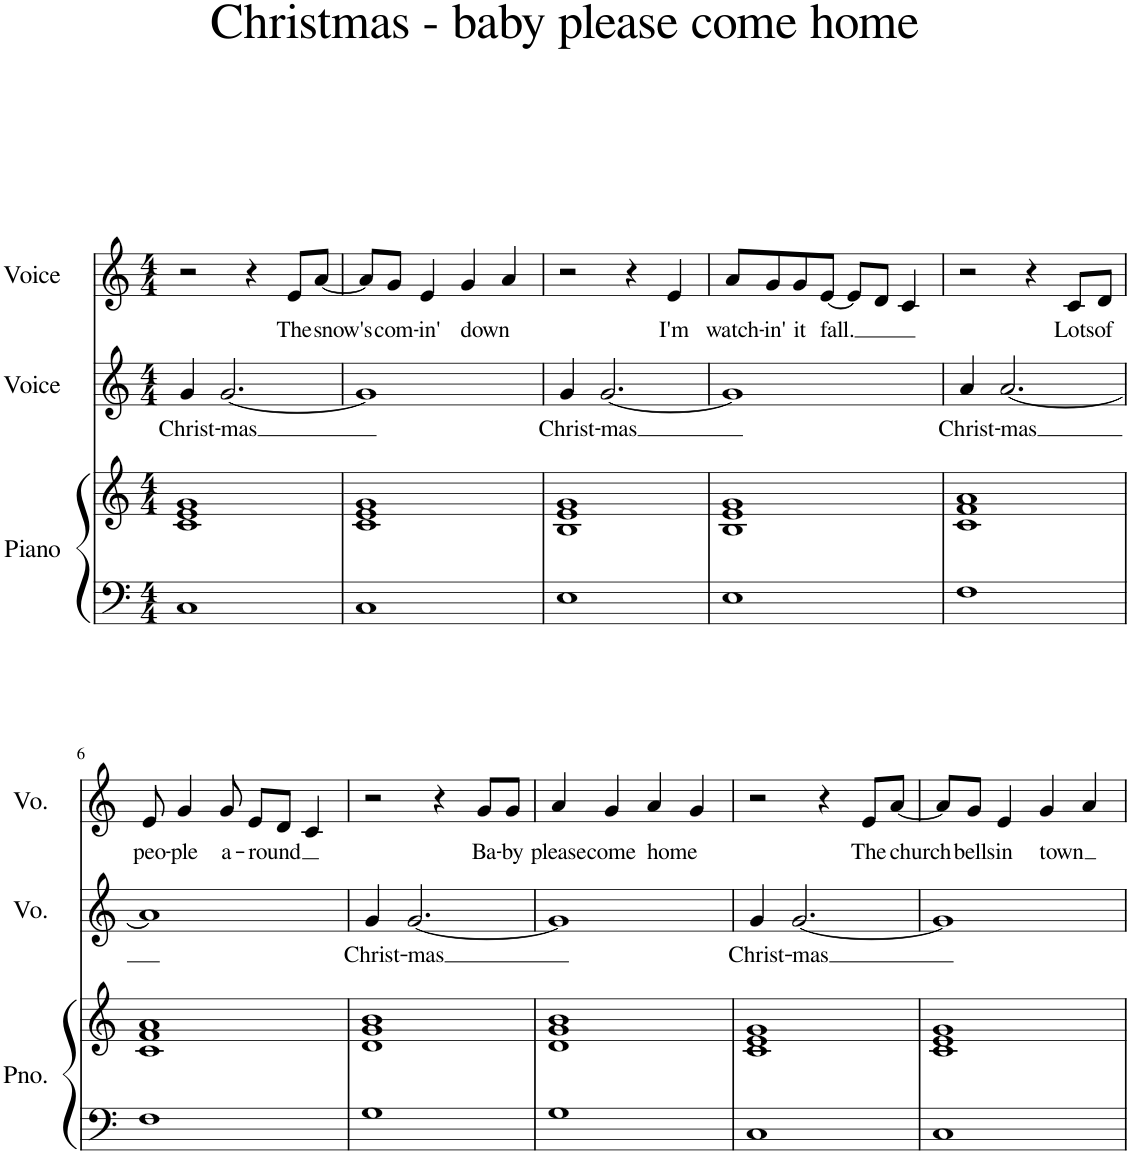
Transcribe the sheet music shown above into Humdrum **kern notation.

**kern	**kern	**kern	**text	**kern	**text
*part3	*part3	*part2	*part2	*part1	*part1
*staff4	*staff3	*staff2	*staff2	*staff1	*staff1
*I"Piano	*	*I"Voice	*	*I"Voice	*
*I'Pno.	*	*I'Vo.	*	*I'Vo.	*
*clefF4	*clefG2	*clefG2	*	*clefG2	*
*k[]	*k[]	*k[]	*	*k[]	*
*M4/4	*M4/4	*M4/4	*	*M4/4	*
=1	=1	=1	=1	=1	=1
!	!	!	!LO:LY:b	!	!
1C	1c 1e 1g	4g/	Christ-	2r	.
!	!	!	!LO:LY:b	!	!
.	.	[2.g/	-mas	.	.
.	.	.	.	4r	.
!	!	!	!	!	!LO:LY:b
.	.	.	.	8e/L	The
!	!	!	!	!	!LO:LY:b
.	.	.	.	[8a/J	snow's
=2	=2	=2	=2	=2	=2
1C	1c 1e 1g	1g]	.	8a/L]	.
!	!	!	!	!	!LO:LY:b
.	.	.	.	8g/J	com-
!	!	!	!	!	!LO:LY:b
.	.	.	.	4e/	-in'
!	!	!	!	!	!LO:LY:b
.	.	.	.	4g/	down
.	.	.	.	4a/	.
=3	=3	=3	=3	=3	=3
!	!	!	!LO:LY:b	!	!
1E	1B 1e 1g	4g/	Christ-	2r	.
!	!	!	!LO:LY:b	!	!
.	.	[2.g/	-mas	.	.
.	.	.	.	4r	.
!	!	!	!	!	!LO:LY:b
.	.	.	.	4e/	I'm
=4	=4	=4	=4	=4	=4
!	!	!	!	!	!LO:LY:b
1E	1B 1e 1g	1g]	.	8a/L	watch-
!	!	!	!	!	!LO:LY:b
.	.	.	.	8g/	-in'
!	!	!	!	!	!LO:LY:b
.	.	.	.	8g/	it
!	!	!	!	!	!LO:LY:b
.	.	.	.	[8e/J	fall.
.	.	.	.	8e/L]	.
.	.	.	.	8d/J	.
.	.	.	.	4c/	.
=5	=5	=5	=5	=5	=5
!	!	!	!LO:LY:b	!	!
1F	1c 1f 1a	4a/	Christ-	2r	.
!	!	!	!LO:LY:b	!	!
.	.	[2.a/	-mas	.	.
.	.	.	.	4r	.
!	!	!	!	!	!LO:LY:b
.	.	.	.	8c/L	Lots
!	!	!	!	!	!LO:LY:b
.	.	.	.	8d/J	of
!!LO:LB:g=z
=6	=6	=6	=6	=6	=6
!	!	!	!	!	!LO:LY:b
1F	1c 1f 1a	1a]	.	8e/	peo-
!	!	!	!	!	!LO:LY:b
.	.	.	.	4g/	-ple
!	!	!	!	!	!LO:LY:b
.	.	.	.	8g/	a-
!	!	!	!	!	!LO:LY:b
.	.	.	.	8e/L	-round
.	.	.	.	8d/J	.
.	.	.	.	4c/	.
=7	=7	=7	=7	=7	=7
!	!	!	!LO:LY:b	!	!
1G	1d 1g 1b	4g/	Christ-	2r	.
!	!	!	!LO:LY:b	!	!
.	.	[2.g/	-mas	.	.
.	.	.	.	4r	.
!	!	!	!	!	!LO:LY:b
.	.	.	.	8g/L	Ba-
!	!	!	!	!	!LO:LY:b
.	.	.	.	8g/J	-by
=8	=8	=8	=8	=8	=8
!	!	!	!	!	!LO:LY:b
1G	1d 1g 1b	1g]	.	4a/	please
!	!	!	!	!	!LO:LY:b
.	.	.	.	4g/	come
!	!	!	!	!	!LO:LY:b
.	.	.	.	4a/	home
.	.	.	.	4g/	.
=9	=9	=9	=9	=9	=9
!	!	!	!LO:LY:b	!	!
1C	1c 1e 1g	4g/	Christ-	2r	.
!	!	!	!LO:LY:b	!	!
.	.	[2.g/	-mas	.	.
.	.	.	.	4r	.
!	!	!	!	!	!LO:LY:b
.	.	.	.	8e/L	The
!	!	!	!	!	!LO:LY:b
.	.	.	.	[8a/J	church
=10	=10	=10	=10	=10	=10
1C	1c 1e 1g	1g]	.	8a/L]	.
!	!	!	!	!	!LO:LY:b
.	.	.	.	8g/J	bells
!	!	!	!	!	!LO:LY:b
.	.	.	.	4e/	in
!	!	!	!	!	!LO:LY:b
.	.	.	.	4g/	town
.	.	.	.	4a/	.
=	=	=	=	=	=
*-	*-	*-	*-	*-	*-
